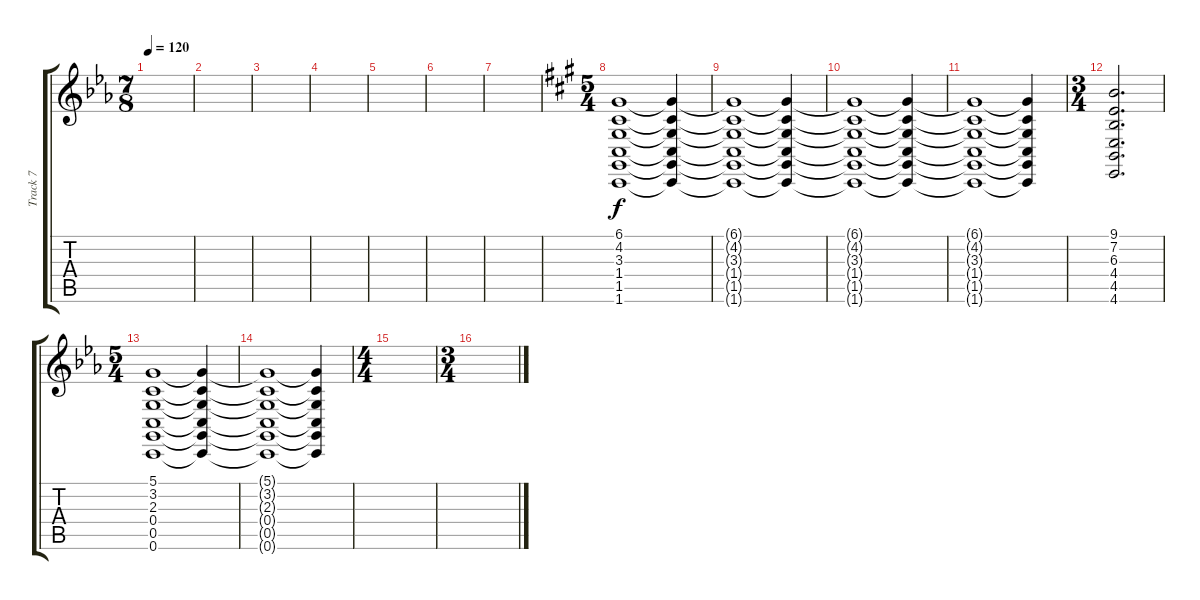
\track ("Track 7" "Track 7") {instrument pad2warm}
\staff {score tabs}
\tuning (D4 A3 F3 C3 G2 C2) {hide}
\ts (7 8)
\tempo 120
\clef g2
\ks eb
|
|
|
|
|
|
|
\ts (5 4)
\ks a
(6.1 4.2 3.3 1.4 1.5 1.6).1 (6.1{t} 4.2{t} 3.3{t} 1.4{t} 1.5{t} 1.6{t}).4 |
(6.1{t} 4.2{t} 3.3{t} 1.4{t} 1.5{t} 1.6{t}).1 (6.1{t} 4.2{t} 3.3{t} 1.4{t} 1.5{t} 1.6{t}).4 |
(6.1{t} 4.2{t} 3.3{t} 1.4{t} 1.5{t} 1.6{t}).1 (6.1{t} 4.2{t} 3.3{t} 1.4{t} 1.5{t} 1.6{t}).4 |
(6.1{t} 4.2{t} 3.3{t} 1.4{t} 1.5{t} 1.6{t}).1 (6.1{t} 4.2{t} 3.3{t} 1.4{t} 1.5{t} 1.6{t}).4 |
\ts (3 4)
(9.1 7.2 6.3 4.4 4.5 4.6).2{d} |
\ts (5 4)
\ks eb
(5.1 3.2 2.3 0.4 0.5 0.6).1 (5.1{t} 3.2{t} 2.3{t} 0.4{t} 0.5{t} 0.6{t}).4 |
(5.1{t} 3.2{t} 2.3{t} 0.4{t} 0.5{t} 0.6{t}).1 (5.1{t} 3.2{t} 2.3{t} 0.4{t} 0.5{t} 0.6{t}).4 |
\ts (4 4)
|
\ts (3 4)
